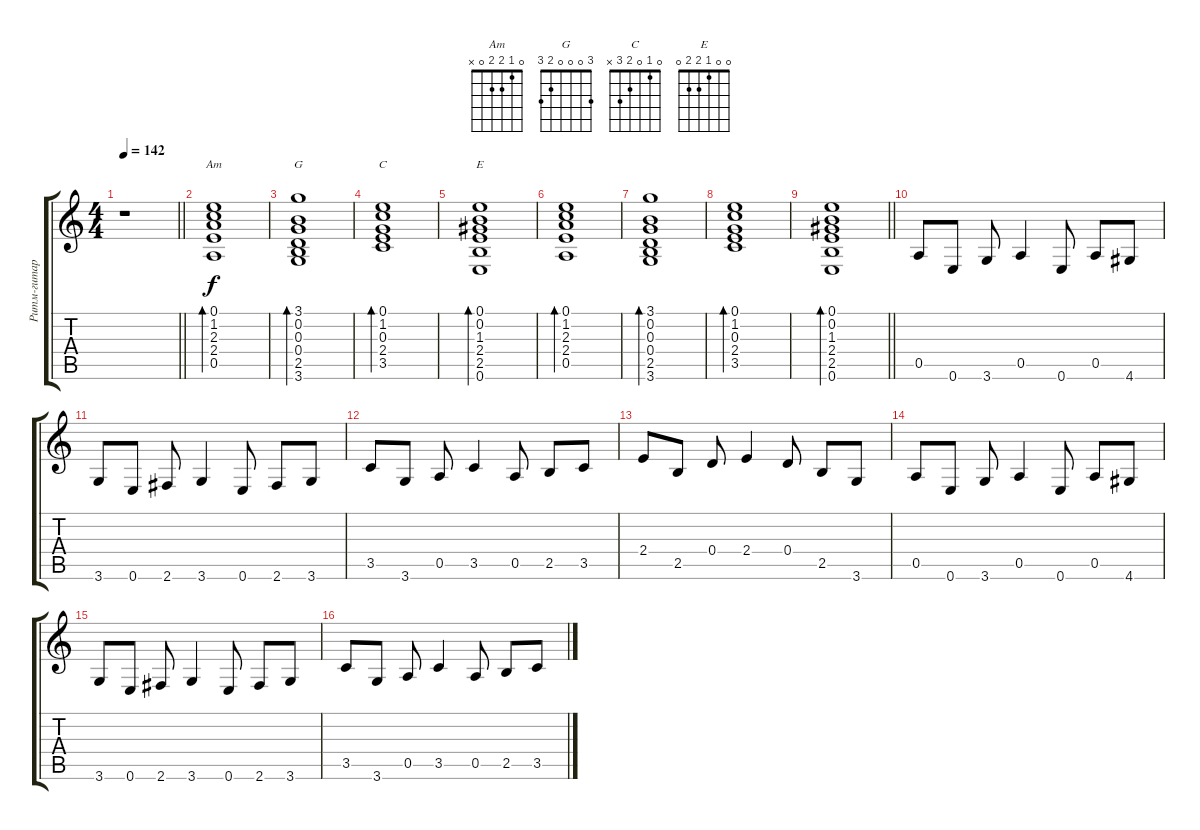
\track ("Ритм-гитара" "Ритм-гитар") {instrument acousticguitarsteel}
\staff {score tabs}
\tuning (E4 B3 G3 D3 A2 E2) {hide}
\chord ("Am" 0 1 2 2 0 x)
\chord ("G" 3 0 0 0 2 3)
\chord ("C" 0 1 0 2 3 x)
\chord ("E" 0 0 1 2 2 0)
\ts (4 4)
\tempo 142
\clef g2
\barLineRight lightlight
\ks c
r.1{dy f instrument acousticguitarsteel} |
\section ("" "")
(0.1 1.2 2.3 2.4 0.5).1{bd 120 ch "Am"} |
(3.1 0.2 0.3 0.4 2.5 3.6).1{bd 120 ch "G"} |
(0.1 1.2 0.3 2.4 3.5).1{bd 120 ch "C"} |
(0.1 0.2 1.3 2.4 2.5 0.6).1{bd 120 ch "E"} |
(0.1 1.2 2.3 2.4 0.5).1{bd 120} |
(3.1 0.2 0.3 0.4 2.5 3.6).1{bd 120} |
(0.1 1.2 0.3 2.4 3.5).1{bd 120} |
\barLineRight lightlight
(0.1 0.2 1.3 2.4 2.5 0.6).1{bd 120} |
\section ("" "")
0.5.8 0.6.8 3.6.8 0.5.4 0.6.8 0.5.8 4.6.8 |
3.6.8 0.6.8 2.6.8 3.6.4 0.6.8 2.6.8 3.6.8 |
3.5.8 3.6.8 0.5.8 3.5.4 0.5.8 2.5.8 3.5.8 |
2.4.8 2.5.8 0.4.8 2.4.4 0.4.8 2.5.8 3.6.8 |
0.5.8 0.6.8 3.6.8 0.5.4 0.6.8 0.5.8 4.6.8 |
3.6.8 0.6.8 2.6.8 3.6.4 0.6.8 2.6.8 3.6.8 |
3.5.8 3.6.8 0.5.8 3.5.4 0.5.8 2.5.8 3.5.8
